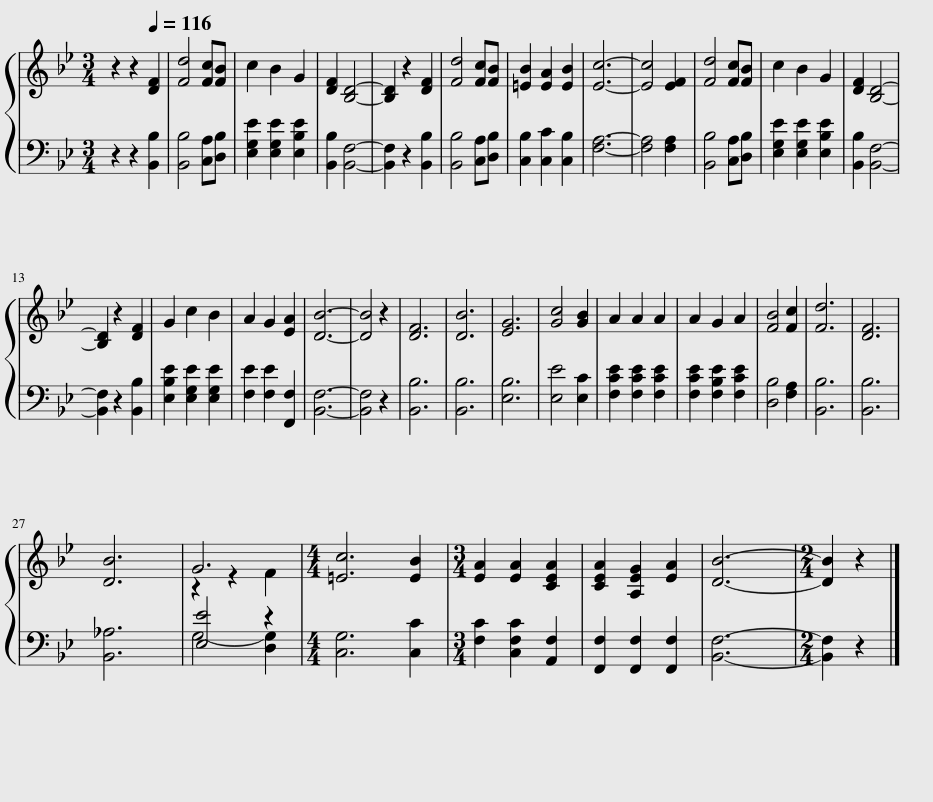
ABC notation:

X:1
%%score { ( 1 3 ) | ( 2 4 ) }
L:1/8
M:3/4
I:linebreak $
K:Bb
V:1 treble
V:3 treble
V:2 bass
V:4 bass
V:1
 z2 z2[Q:1/4=116] [DF]2 | [Fd]4 [Fc][FB] | c2 B2 G2 | [DF]2 [B,D]4- | [B,D]2 z2 [DF]2 | %5
 [Fd]4 [Fc][FB] | [=EB]2 [EA]2 [EB]2 | [Ec]6- | [Ec]4 [EF]2 | [Fd]4 [Fc][FB] | %10
 c2 B2 G2 | [DF]2 [B,D]4- |$ [B,D]2 z2 [DF]2 | G2 c2 B2 | A2 G2 [EA]2 | %15
 [DB]6- | [DB]4 z2 | [DF]6 | [DB]6 | [EG]6 | %20
 [Gc]4 [GB]2 | A2 A2 A2 | A2 G2 A2 | [FB]4 [Fc]2 | [Fd]6 | %25
 [DF]6 |$ [DB]6 | G6 |[M:4/4] [=Ec]6 [EB]2 |[M:3/4] [EA]2 [EA]2 [CEA]2 | %30
 [CEA]2 [A,EG]2 [EA]2 | [DB]6- |[M:2/4] [DB]2 z2 |] %33
V:2
 z2 z2 [B,,B,]2 | [B,,B,]4 [C,A,][D,B,] | [E,G,E]2 [E,G,E]2 [E,B,E]2 | [B,,B,]2 [B,,F,]4- | [B,,F,]2 z2 [B,,B,]2 | %5
 [B,,B,]4 [C,A,][D,B,] | [C,B,]2 [C,C]2 [C,B,]2 | [F,A,]6- | [F,A,]4 [F,A,]2 | [B,,B,]4 [C,A,][D,B,] | %10
 [E,G,E]2 [E,G,E]2 [E,B,E]2 | [B,,B,]2 [B,,F,]4- |$ [B,,F,]2 z2 [B,,B,]2 | [E,B,E]2 [E,G,E]2 [E,G,E]2 | [F,E]2 [F,E]2 [F,,F,]2 | %15
 [B,,F,]6- | [B,,F,]4 z2 | [B,,B,]6 | [B,,B,]6 | [E,B,]6 | %20
 [E,E]4 [E,C]2 | [F,CE]2 [F,CE]2 [F,CE]2 | [F,CE]2 [F,B,E]2 [F,CE]2 | [D,B,]4 [F,A,]2 | [B,,B,]6 | %25
 [B,,B,]6 |$ [B,,_A,]6 | [E,E]4 z2 |[M:4/4] [C,G,]6 [C,C]2 |[M:3/4] [F,C]2 [C,F,C]2 [A,,F,]2 | %30
 [F,,F,]2 [F,,F,]2 [F,,F,]2 | [B,,F,]6- |[M:2/4] [B,,F,]2 z2 |] %33
V:3
 x6 | x6 | x6 | x6 | x6 | %5
 x6 | x6 | x6 | x6 | x6 | %10
 x6 | x6 |$ x6 | x6 | x6 | %15
 x6 | x6 | x6 | x6 | x6 | %20
 x6 | x6 | x6 | x6 | x6 | %25
 x6 |$ x6 | z2 z2 F2 |[M:4/4] x8 |[M:3/4] x6 | %30
 x6 | x6 |[M:2/4] x4 |] %33
V:4
 x6 | x6 | x6 | x6 | x6 | %5
 x6 | x6 | x6 | x6 | x6 | %10
 x6 | x6 |$ x6 | x6 | x6 | %15
 x6 | x6 | x6 | x6 | x6 | %20
 x6 | x6 | x6 | x6 | x6 | %25
 x6 |$ x6 | G,4- [D,G,]2 |[M:4/4] x8 |[M:3/4] x6 | %30
 x6 | x6 |[M:2/4] x4 |] %33
